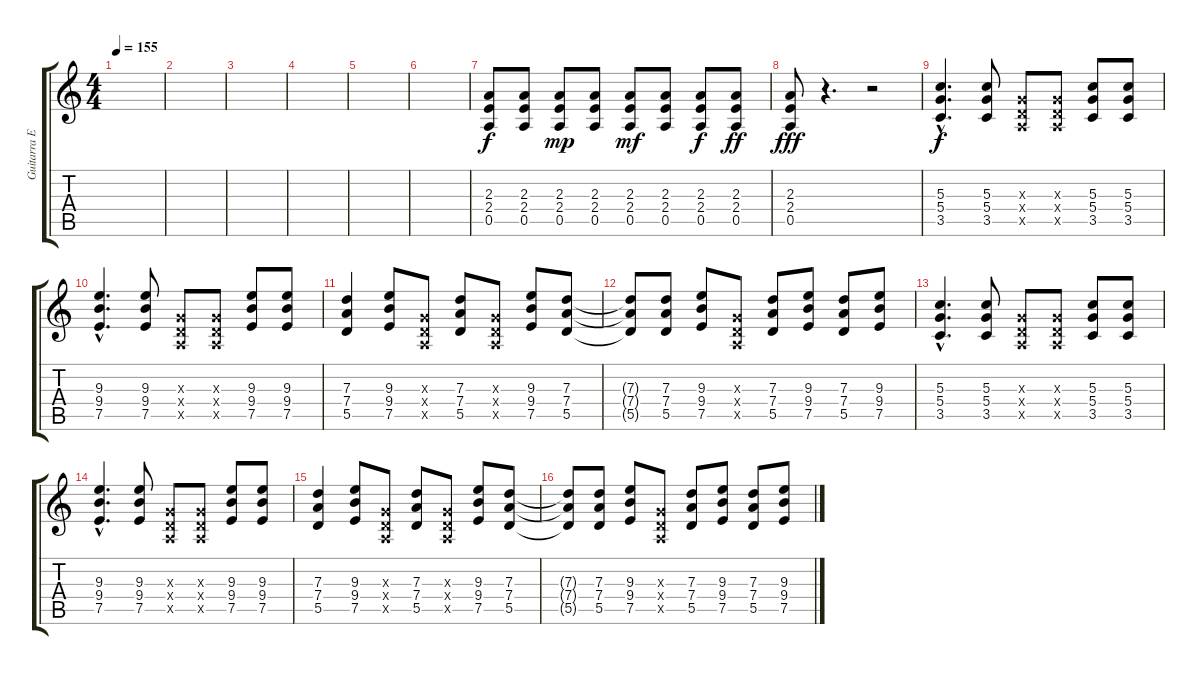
\track ("Guitarra Eléctrica" "Guitarra E") {instrument overdrivenguitar}
\staff {score tabs}
\tuning (E4 B3 G3 D3 A2 E2) {hide}
\ts (4 4)
\tempo 155
\clef g2
\ks c
|
|
|
|
|
|
(2.3 2.4 0.5).8 (2.3 2.4 0.5).8 (2.3 2.4 0.5).8{dy mp} (2.3 2.4 0.5).8 (2.3 2.4 0.5).8{dy mf} (2.3 2.4 0.5).8 (2.3 2.4 0.5).8{dy f} (2.3 2.4 0.5).8{dy ff} |
(2.3 2.4 0.5).8{dy fff} r.4{d} r.2 |
(5.3{hac} 5.4{hac} 3.5{hac}).4{d dy f volume 13} (5.3 5.4 3.5).8 (0.3{x} 0.4{x} 0.5{x}).8 (0.3{x} 0.4{x} 0.5{x}).8 (5.3 5.4 3.5).8 (5.3 5.4 3.5).8 |
(9.3{hac} 9.4{hac} 7.5{hac}).4{d} (9.3 9.4 7.5).8 (0.3{x} 0.4{x} 0.5{x}).8 (0.3{x} 0.4{x} 0.5{x}).8 (9.3 9.4 7.5).8 (9.3 9.4 7.5).8 |
(7.3 7.4 5.5).4 (9.3 9.4 7.5).8 (0.3{x} 0.4{x} 0.5{x}).8 (7.3 7.4 5.5).8 (0.3{x} 0.4{x} 0.5{x}).8 (9.3 9.4 7.5).8 (7.3 7.4 5.5).8 |
(7.3{t} 7.4{t} 5.5{t}).8 (7.3 7.4 5.5).8 (9.3 9.4 7.5).8 (0.3{x} 0.4{x} 0.5{x}).8 (7.3 7.4 5.5).8 (9.3 9.4 7.5).8 (7.3 7.4 5.5).8 (9.3 9.4 7.5).8 |
(5.3{hac} 5.4{hac} 3.5{hac}).4{d} (5.3 5.4 3.5).8 (0.3{x} 0.4{x} 0.5{x}).8 (0.3{x} 0.4{x} 0.5{x}).8 (5.3 5.4 3.5).8 (5.3 5.4 3.5).8 |
(9.3{hac} 9.4{hac} 7.5{hac}).4{d} (9.3 9.4 7.5).8 (0.3{x} 0.4{x} 0.5{x}).8 (0.3{x} 0.4{x} 0.5{x}).8 (9.3 9.4 7.5).8 (9.3 9.4 7.5).8 |
(7.3 7.4 5.5).4 (9.3 9.4 7.5).8 (0.3{x} 0.4{x} 0.5{x}).8 (7.3 7.4 5.5).8 (0.3{x} 0.4{x} 0.5{x}).8 (9.3 9.4 7.5).8 (7.3 7.4 5.5).8 |
(7.3{t} 7.4{t} 5.5{t}).8 (7.3 7.4 5.5).8 (9.3 9.4 7.5).8 (0.3{x} 0.4{x} 0.5{x}).8 (7.3 7.4 5.5).8 (9.3 9.4 7.5).8 (7.3 7.4 5.5).8 (9.3 9.4 7.5).8
